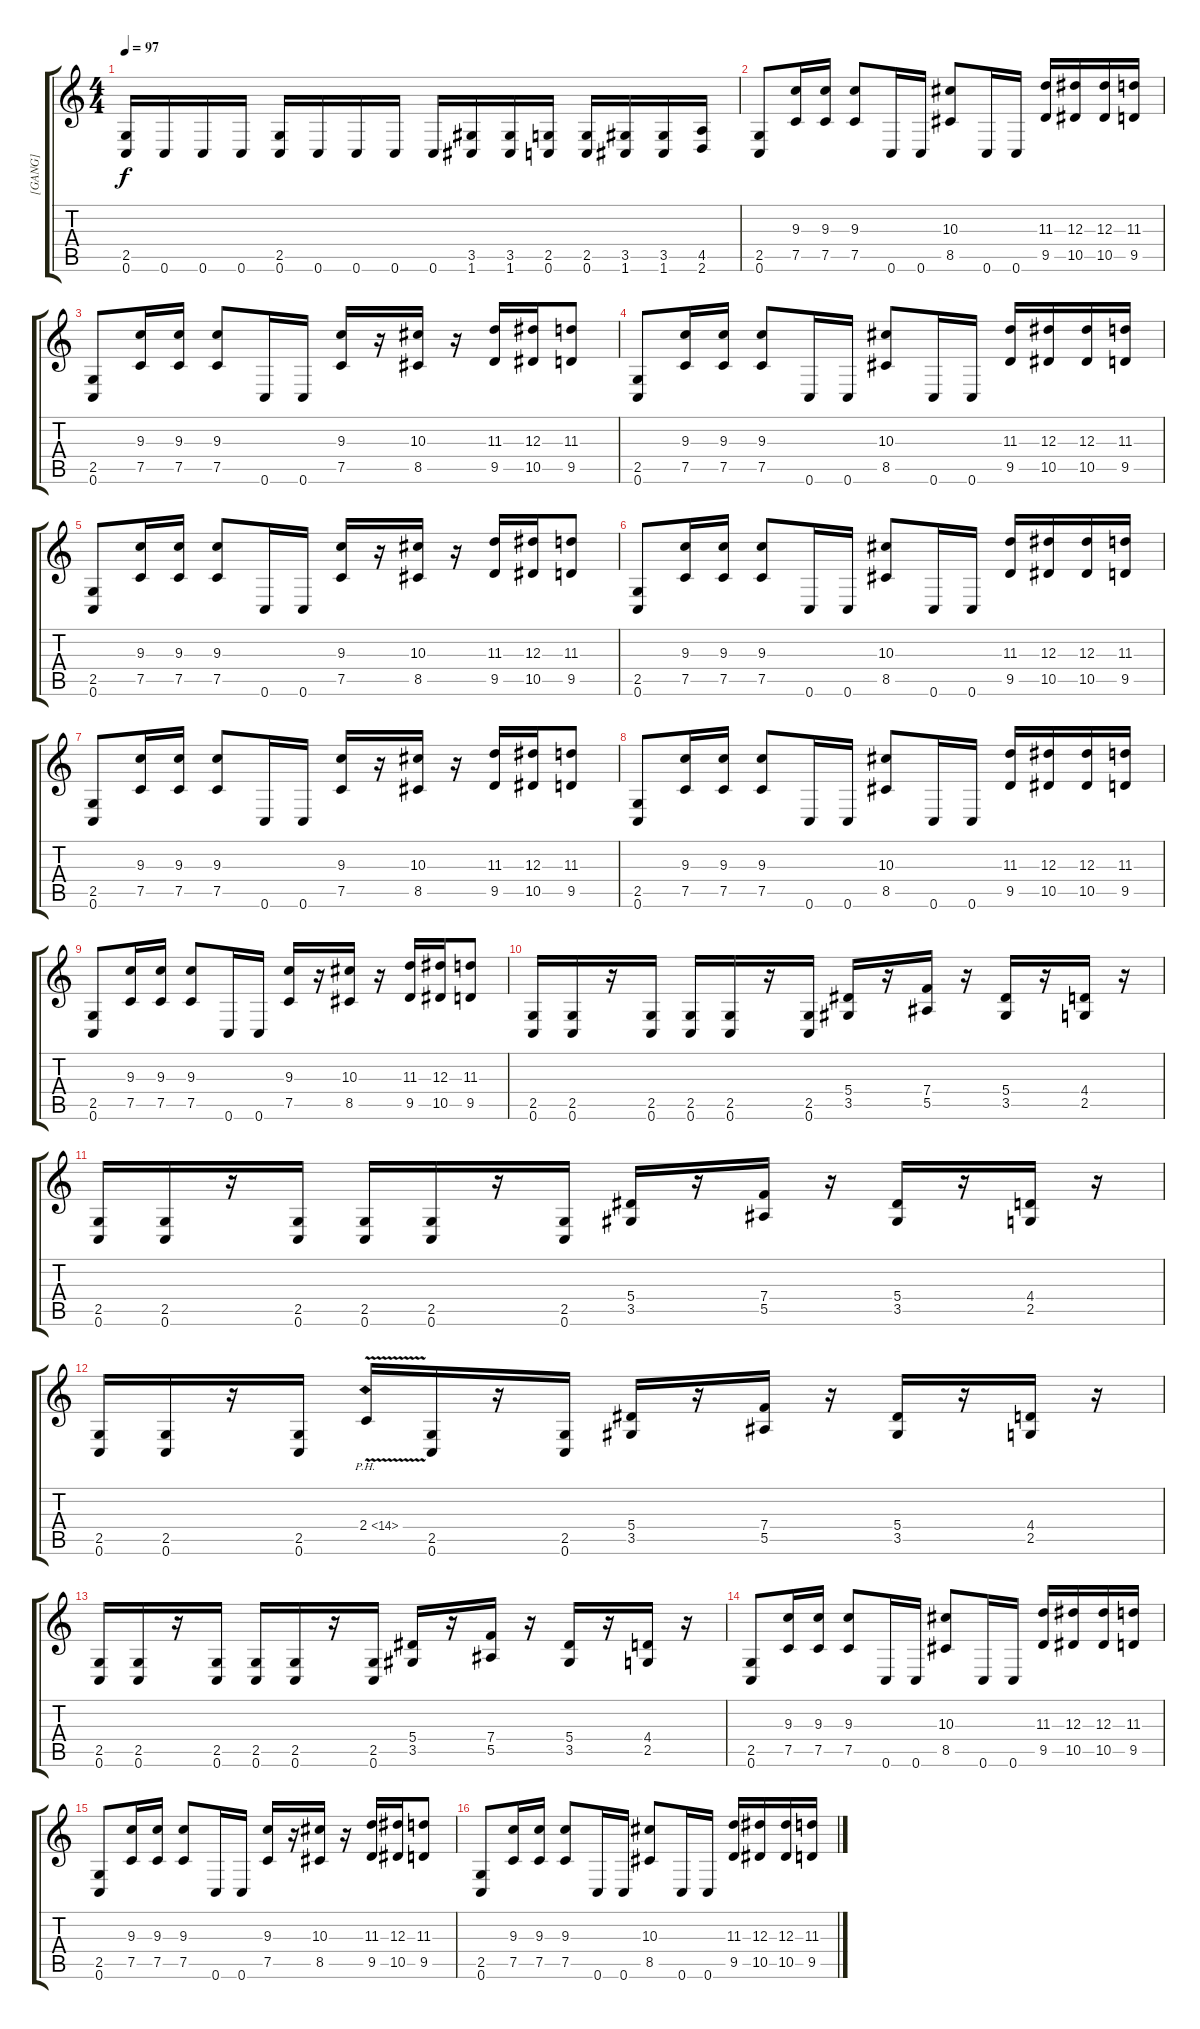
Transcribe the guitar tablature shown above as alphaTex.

\track ("[GANG]" "[GANG]") {instrument distortionguitar}
\staff {score tabs}
\tuning (C4 G3 Eb3 Bb2 F2 C2) {hide}
\ts (4 4)
\tempo 97
\clef g2
\ks c
(2.5 0.6).16{dy f} 0.6.16 0.6.16 0.6.16 (2.5 0.6).16 0.6.16 0.6.16 0.6.16 0.6.16 (3.5 1.6).16 (3.5 1.6).16 (2.5 0.6).16 (2.5 0.6).16 (3.5 1.6).16 (3.5 1.6).16 (4.5 2.6).16 |
(2.5 0.6).8 (9.3 7.5).16 (9.3 7.5).16 (9.3 7.5).8 0.6.16 0.6.16 (10.3 8.5).8 0.6.16 0.6.16 (11.3 9.5).16 (12.3 10.5).16 (12.3 10.5).16 (11.3 9.5).16 |
(2.5 0.6).8 (9.3 7.5).16 (9.3 7.5).16 (9.3 7.5).8 0.6.16 0.6.16 (9.3 7.5).16 r.16 (10.3 8.5).16 r.16 (11.3 9.5).16 (12.3 10.5).16 (11.3 9.5).8 |
(2.5 0.6).8 (9.3 7.5).16 (9.3 7.5).16 (9.3 7.5).8 0.6.16 0.6.16 (10.3 8.5).8 0.6.16 0.6.16 (11.3 9.5).16 (12.3 10.5).16 (12.3 10.5).16 (11.3 9.5).16 |
(2.5 0.6).8 (9.3 7.5).16 (9.3 7.5).16 (9.3 7.5).8 0.6.16 0.6.16 (9.3 7.5).16 r.16 (10.3 8.5).16 r.16 (11.3 9.5).16 (12.3 10.5).16 (11.3 9.5).8 |
(2.5 0.6).8 (9.3 7.5).16 (9.3 7.5).16 (9.3 7.5).8 0.6.16 0.6.16 (10.3 8.5).8 0.6.16 0.6.16 (11.3 9.5).16 (12.3 10.5).16 (12.3 10.5).16 (11.3 9.5).16 |
(2.5 0.6).8 (9.3 7.5).16 (9.3 7.5).16 (9.3 7.5).8 0.6.16 0.6.16 (9.3 7.5).16 r.16 (10.3 8.5).16 r.16 (11.3 9.5).16 (12.3 10.5).16 (11.3 9.5).8 |
(2.5 0.6).8 (9.3 7.5).16 (9.3 7.5).16 (9.3 7.5).8 0.6.16 0.6.16 (10.3 8.5).8 0.6.16 0.6.16 (11.3 9.5).16 (12.3 10.5).16 (12.3 10.5).16 (11.3 9.5).16 |
(2.5 0.6).8 (9.3 7.5).16 (9.3 7.5).16 (9.3 7.5).8 0.6.16 0.6.16 (9.3 7.5).16 r.16 (10.3 8.5).16 r.16 (11.3 9.5).16 (12.3 10.5).16 (11.3 9.5).8 |
(2.5 0.6).16 (2.5 0.6).16 r.16 (2.5 0.6).16 (2.5 0.6).16 (2.5 0.6).16 r.16 (2.5 0.6).16 (5.4 3.5).16 r.16 (7.4 5.5).16 r.16 (5.4 3.5).16 r.16 (4.4 2.5).16 r.16 |
(2.5 0.6).16 (2.5 0.6).16 r.16 (2.5 0.6).16 (2.5 0.6).16 (2.5 0.6).16 r.16 (2.5 0.6).16 (5.4 3.5).16 r.16 (7.4 5.5).16 r.16 (5.4 3.5).16 r.16 (4.4 2.5).16 r.16 |
(2.5 0.6).16 (2.5 0.6).16 r.16 (2.5 0.6).16 2.4{ph 12 v}.16 (2.5 0.6).16 r.16 (2.5 0.6).16 (5.4 3.5).16 r.16 (7.4 5.5).16 r.16 (5.4 3.5).16 r.16 (4.4 2.5).16 r.16 |
(2.5 0.6).16 (2.5 0.6).16 r.16 (2.5 0.6).16 (2.5 0.6).16 (2.5 0.6).16 r.16 (2.5 0.6).16 (5.4 3.5).16 r.16 (7.4 5.5).16 r.16 (5.4 3.5).16 r.16 (4.4 2.5).16 r.16 |
(2.5 0.6).8 (9.3 7.5).16 (9.3 7.5).16 (9.3 7.5).8 0.6.16 0.6.16 (10.3 8.5).8 0.6.16 0.6.16 (11.3 9.5).16 (12.3 10.5).16 (12.3 10.5).16 (11.3 9.5).16 |
(2.5 0.6).8 (9.3 7.5).16 (9.3 7.5).16 (9.3 7.5).8 0.6.16 0.6.16 (9.3 7.5).16 r.16 (10.3 8.5).16 r.16 (11.3 9.5).16 (12.3 10.5).16 (11.3 9.5).8 |
(2.5 0.6).8 (9.3 7.5).16 (9.3 7.5).16 (9.3 7.5).8 0.6.16 0.6.16 (10.3 8.5).8 0.6.16 0.6.16 (11.3 9.5).16 (12.3 10.5).16 (12.3 10.5).16 (11.3 9.5).16
